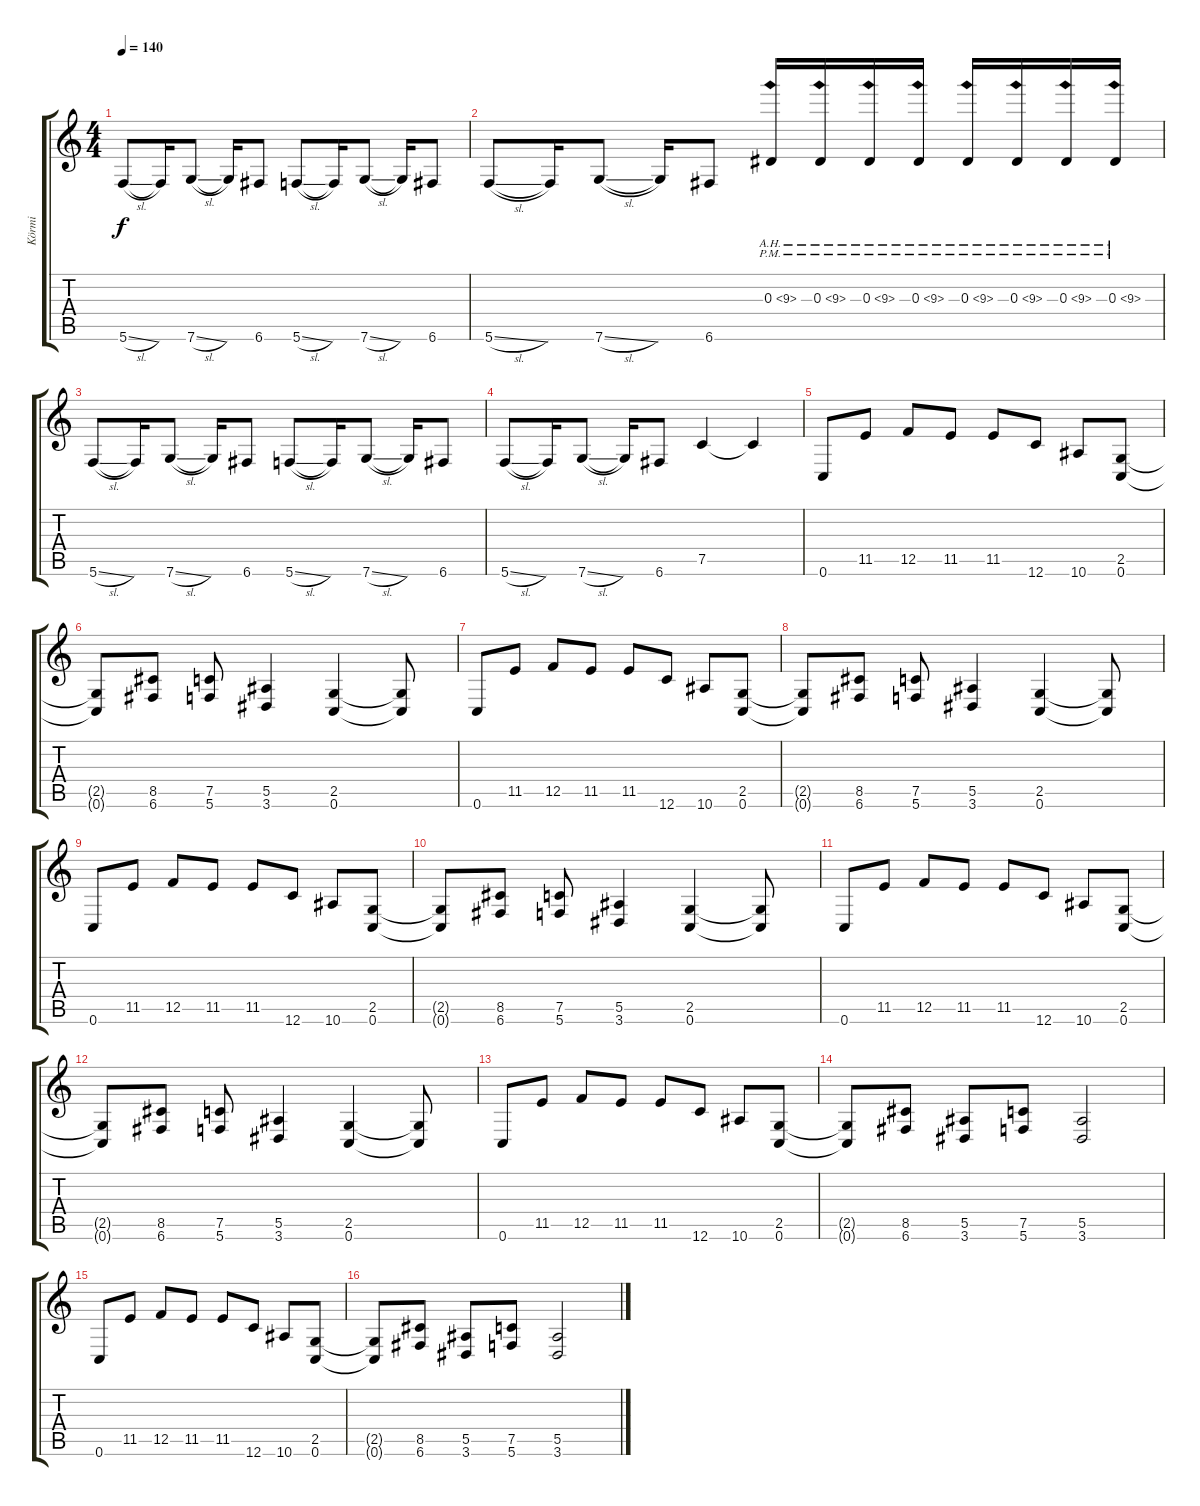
\track ("Körmi" "Körmi") {instrument distortionguitar}
\staff {score tabs}
\tuning (C4 G3 Eb3 Bb2 F2 C2) {hide}
\ts (4 4)
\tempo 140
\clef g2
\ks c
5.6{sl}.8{dy f} 5.6{t}.16 7.6{sl}.8 7.6{t}.16 6.6.8 5.6{sl}.8 5.6{t}.16 7.6{sl}.8 7.6{t}.16 6.6.8 |
5.6{sl}.8 5.6{t}.16 7.6{sl}.8 7.6{t}.16 6.6.8 0.3{ah 9 pm}.16 0.3{ah 9 pm}.16 0.3{ah 9 pm}.16 0.3{ah 9 pm}.16 0.3{ah 9 pm}.16 0.3{ah 9 pm}.16 0.3{ah 9 pm}.16 0.3{ah 9 pm}.16 |
5.6{sl}.8 5.6{t}.16 7.6{sl}.8 7.6{t}.16 6.6.8 5.6{sl}.8 5.6{t}.16 7.6{sl}.8 7.6{t}.16 6.6.8 |
5.6{sl}.8 5.6{t}.16 7.6{sl}.8 7.6{t}.16 6.6.8 7.5.4 7.5{t}.4 |
0.6.8 11.5.8 12.5.8 11.5.8 11.5.8 12.6.8 10.6.8 (2.5 0.6).8 |
(2.5{t} 0.6{t}).8 (8.5 6.6).8 (7.5 5.6).8 (5.5 3.6).4 (2.5 0.6).4 (2.5{t} 0.6{t}).8 |
0.6.8 11.5.8 12.5.8 11.5.8 11.5.8 12.6.8 10.6.8 (2.5 0.6).8 |
(2.5{t} 0.6{t}).8 (8.5 6.6).8 (7.5 5.6).8 (5.5 3.6).4 (2.5 0.6).4 (2.5{t} 0.6{t}).8 |
0.6.8 11.5.8 12.5.8 11.5.8 11.5.8 12.6.8 10.6.8 (2.5 0.6).8 |
(2.5{t} 0.6{t}).8 (8.5 6.6).8 (7.5 5.6).8 (5.5 3.6).4 (2.5 0.6).4 (2.5{t} 0.6{t}).8 |
0.6.8 11.5.8 12.5.8 11.5.8 11.5.8 12.6.8 10.6.8 (2.5 0.6).8 |
(2.5{t} 0.6{t}).8 (8.5 6.6).8 (7.5 5.6).8 (5.5 3.6).4 (2.5 0.6).4 (2.5{t} 0.6{t}).8 |
0.6.8 11.5.8 12.5.8 11.5.8 11.5.8 12.6.8 10.6.8 (2.5 0.6).8 |
(2.5{t} 0.6{t}).8 (8.5 6.6).8 (5.5 3.6).8 (7.5 5.6).8 (5.5 3.6).2 |
0.6.8 11.5.8 12.5.8 11.5.8 11.5.8 12.6.8 10.6.8 (2.5 0.6).8 |
(2.5{t} 0.6{t}).8 (8.5 6.6).8 (5.5 3.6).8 (7.5 5.6).8 (5.5 3.6).2
